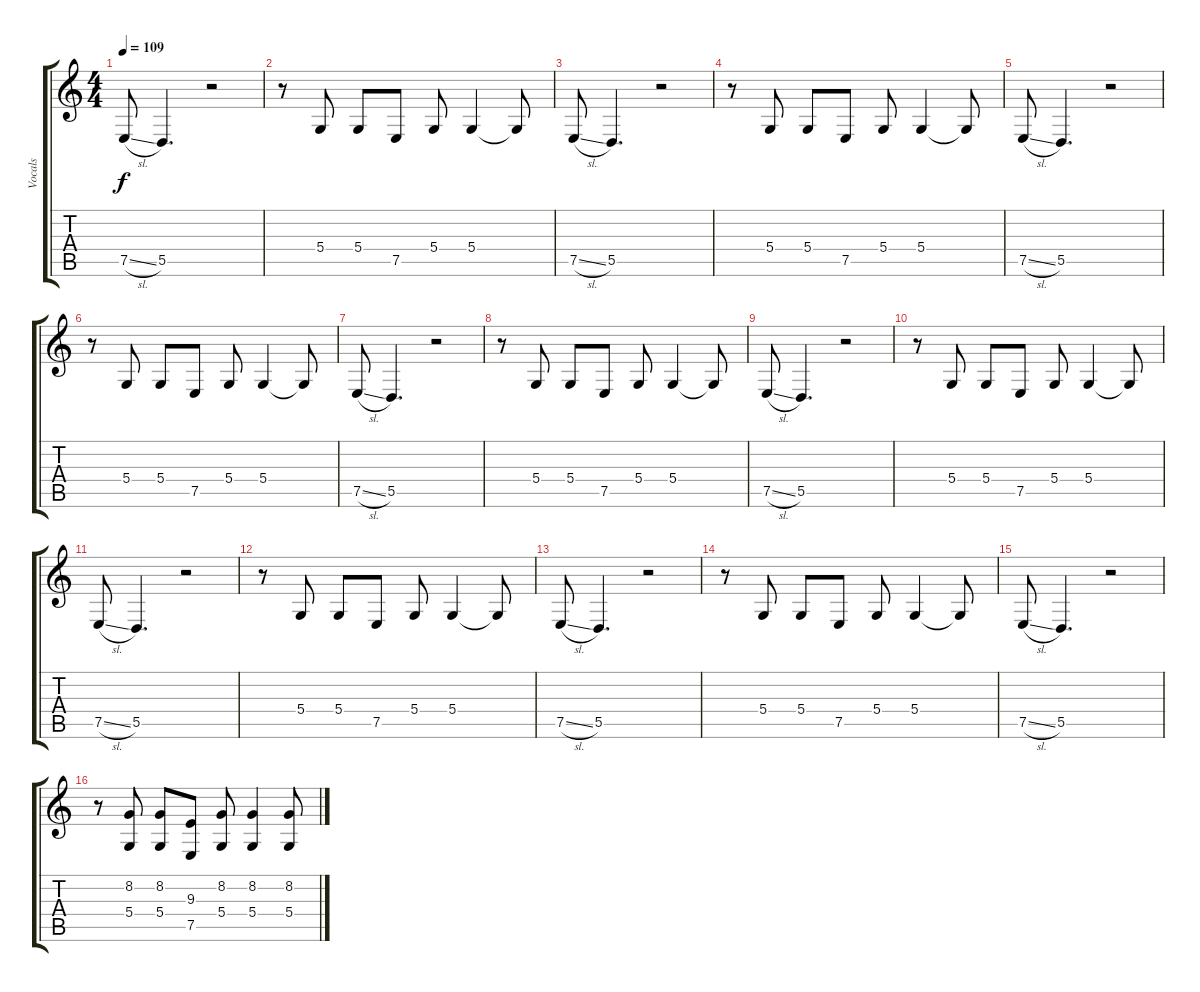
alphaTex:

\track ("Vocals" "Vocals") {instrument viola}
\staff {score tabs}
\tuning (E4 B3 G3 D3 A2 E2) {hide}
\ts (4 4)
\tempo 109
\clef g2
\ks c
7.5{sl}.8{dy f} 5.5.4{d} r.2 |
r.8 5.4.8 5.4.8 7.5.8 5.4.8 5.4.4 5.4{t}.8 |
7.5{sl}.8 5.5.4{d} r.2 |
r.8 5.4.8 5.4.8 7.5.8 5.4.8 5.4.4 5.4{t}.8 |
7.5{sl}.8 5.5.4{d} r.2 |
r.8 5.4.8 5.4.8 7.5.8 5.4.8 5.4.4 5.4{t}.8 |
7.5{sl}.8 5.5.4{d} r.2 |
r.8 5.4.8 5.4.8 7.5.8 5.4.8 5.4.4 5.4{t}.8 |
7.5{sl}.8 5.5.4{d} r.2 |
r.8 5.4.8 5.4.8 7.5.8 5.4.8 5.4.4 5.4{t}.8 |
7.5{sl}.8 5.5.4{d} r.2 |
r.8 5.4.8 5.4.8 7.5.8 5.4.8 5.4.4 5.4{t}.8 |
7.5{sl}.8 5.5.4{d} r.2 |
r.8 5.4.8 5.4.8 7.5.8 5.4.8 5.4.4 5.4{t}.8 |
7.5{sl}.8 5.5.4{d} r.2 |
r.8{volume 9} (8.2 5.4).8 (8.2 5.4).8 (9.3 7.5).8 (8.2 5.4).8 (8.2 5.4).4 (8.2{sl} 5.4{sl}).8
